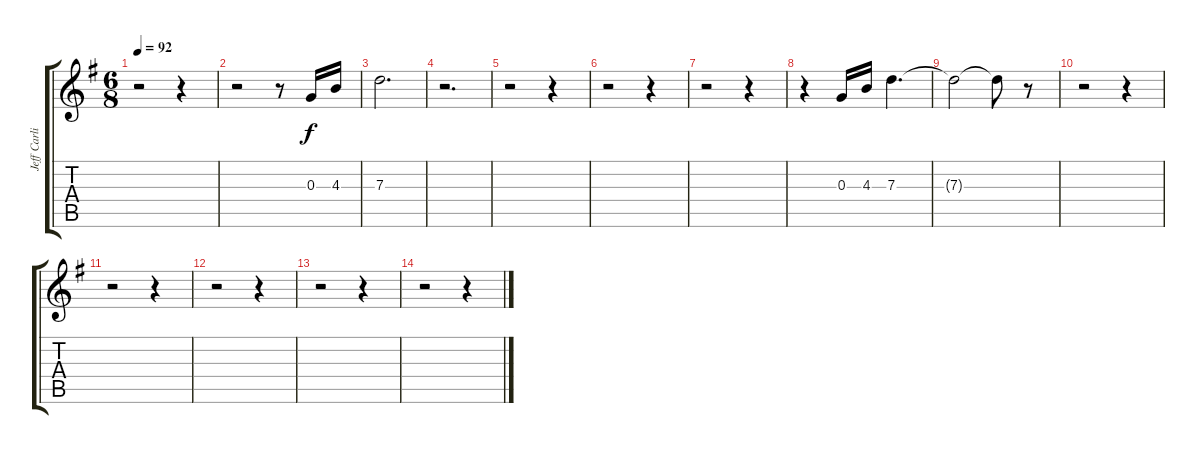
\track ("Jeff Carlisi Guitar" "Jeff Carli") {instrument overdrivenguitar}
\staff {score tabs}
\tuning (E4 B3 G3 D3 A2 E2) {hide}
\ts (6 8)
\tempo 92
\clef g2
\ks g
r.2{dy f} r.4 |
r.2 r.8 0.3.16{volume 12 instrument overdrivenguitar} 4.3.16 |
7.3.2{d} |
r.2{d} |
r.2 r.4 |
r.2 r.4 |
r.2 r.4 |
r.4 0.3.16{volume 10 instrument overdrivenguitar} 4.3.16 7.3.4{d} |
7.3{t}.2 7.3{t}.8 r.8 |
r.2{volume 0} r.4 |
r.2 r.4 |
r.2 r.4 |
r.2 r.4 |
r.2 r.4
